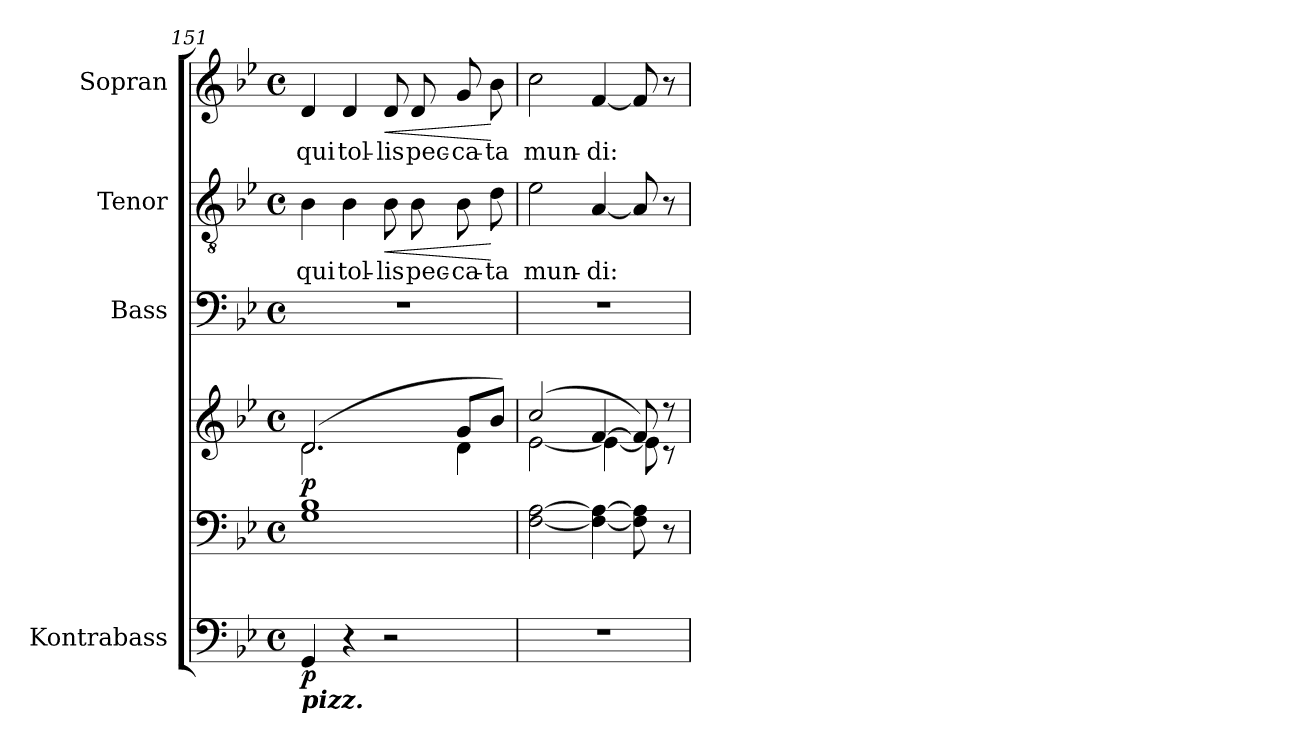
**kern	**dynam	**kern	**kern	**dynam	**kern	**kern	**text	**dynam	**kern	**text	**dynam
*part5	*part5	*part4	*part4	*part4	*part3	*part2	*part2	*part2	*part1	*part1	*part1
*staff6	*staff6	*staff5	*staff4	*staff4/5	*staff3	*staff2	*staff2	*staff2	*staff1	*staff1	*staff1
*I"Kontrabass	*	*	*	*	*I"Bass	*I"Tenor	*	*	*I"Sopran	*	*
*I'Kb.	*	*	*	*	*I'B.	*I'T.	*	*	*I'S.	*	*
*clefF4	*	*clefF4	*clefG2	*	*clefF4	*clefGv2	*	*	*clefG2	*	*
*ITrd7c12	*	*	*	*	*	*	*	*	*	*	*
*k[b-e-]	*	*k[b-e-]	*k[b-e-]	*	*k[b-e-]	*k[b-e-]	*	*	*k[b-e-]	*	*
*B-:	*	*B-:	*B-:	*	*B-:	*B-:	*	*	*B-:	*	*
*M4/4	*	*M4/4	*M4/4	*	*M4/4	*M4/4	*	*	*M4/4	*	*
*met(c)	*	*met(c)	*met(c)	*	*met(c)	*met(c)	*	*	*met(c)	*	*
=151	=151	=151	=151	=151	=151	=151	=151	=151	=151	=151	=151
*	*	*^	*^	*	*	*	*	*	*	*	*
!LO:TX:b:Bi:t=pizz.	!	!	!	!	!	!	!	!	!	!	!	!	!
!	!LO:DY:b	!	!	!	!	!LO:DY:b	!	!	!LO:LY:b	!	!	!LO:LY:b	!
4GGG/	p	1B-	1G	(2.d/	2.d\	p	1r	4B-\	qui	.	4d/	qui	.
!	!	!	!	!	!	!	!	!	!LO:LY:b	!	!	!LO:LY:b	!
4r	.	.	.	.	.	.	.	4B-\	tol-	.	4d/	tol-	.
!	!	!	!	!	!	!	!	!	!LO:LY:b	!LO:HP:b	!	!LO:LY:b	!LO:HP:b
2r	.	.	.	.	.	.	.	8B-\	-lis	<	8d/	-lis	<
!	!	!	!	!	!	!	!	!	!LO:LY:b	!	!	!LO:LY:b	!
.	.	.	.	.	.	.	.	8B-\	pec-	.	8d/	pec-	.
!	!	!	!	!	!	!	!	!	!LO:LY:b	!	!	!LO:LY:b	!
.	.	.	.	8g/L	4d\	.	.	8B-\	-ca-	.	8g/	-ca-	.
!	!	!	!	!	!	!	!	!	!LO:LY:b	!	!	!LO:LY:b	!
.	.	.	.	8b-/J)	.	.	.	8d\	-ta	[	8b-\	-ta	[
*	*	*v	*v	*	*	*	*	*	*	*	*	*	*
!!LO:PB:g=z
=152	=152	=152	=152	=152	=152	=152	=152	=152	=152	=152	=152	=152
!	!	!	!	!	!	!	!	!LO:LY:b	!	!	!LO:LY:b	!
1r	.	[2F\ [2A\	(2cc/	[<2e-\	.	1r	2e-\	mun-	.	2cc\	mun-	.
!	!	!	!	!	!	!	!	!LO:LY:b	!	!	!LO:LY:b	!
.	.	4F\_ 4A\_	[>4f/	4e-\_	.	.	[4A/	-di:	.	[4f/	-di:	.
.	.	8F\] 8A\]	8f/])	8e-\]	.	.	8A/]	.	.	8f/]	.	.
.	.	8r	8r	8r	.	.	8r	.	.	8r	.	.
*	*	*	*v	*v	*	*	*	*	*	*	*	*
=	=	=	=	=	=	=	=	=	=	=	=
*-	*-	*-	*-	*-	*-	*-	*-	*-	*-	*-	*-
